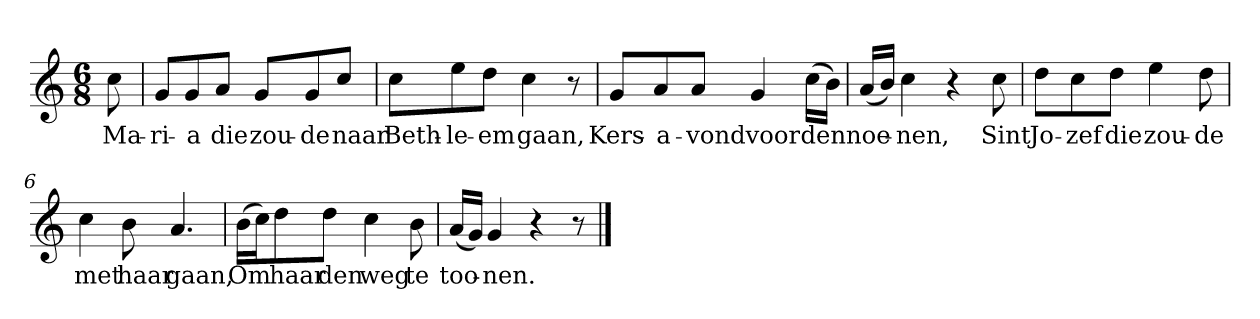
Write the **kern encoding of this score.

**kern	**text
*part1	*part1
*staff1	*staff1
*clefG2	*
*k[]	*
*C:	*
*M6/8	*
*MM120	*
=	=
8cc	Ma-
=1	=1
8g/L	-ri-
8g/	-a
8a/J	die
8g/L	zou-
8g/	-de
8cc/J	naar
=2	=2
8cc\L	Beth-
8ee\	-le-
8dd\J	-em
4cc	gaan,
8r	.
=3	=3
8g/L	Kers-
8a/	-a-
8a/J	-vond
4g	voor
(16cc\LL	den
16b\JJ)	.
=4	=4
(16a/LL	noe-
16b/JJ)	.
4cc	-nen,
4r	.
8cc	Sint
=5	=5
8dd\L	Jo-
8cc\	-zef
8dd\J	die
4ee	zou-
8dd	-de
=6	=6
4cc	met
8b	haar
4.a	gaan,
=7	=7
(16b\LL	Om
16cc\J)	.
8dd\	haar
8dd\J	den
4cc	weg
8b	te
=8	=8
(16a/LL	too-
16g/JJ)	.
4g	-nen.
4r	.
8r	.
==	==
*-	*-
